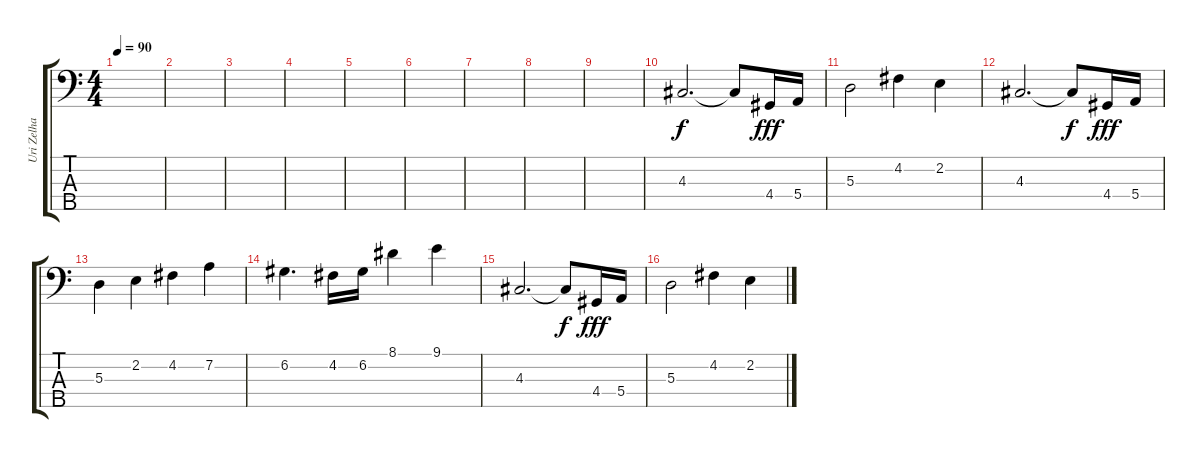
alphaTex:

\track ("Uri Zelha " "Uri Zelha ") {instrument electricbassfinger}
\staff {score tabs}
\tuning (G2 D2 A1 E1 B0) {hide}
\ts (4 4)
\tempo 90
\clef f4
\ks c
|
|
|
|
|
|
|
|
|
4.3.2{d} 4.3{t}.8{dy f} 4.4.16{dy fff} 5.4.16 |
5.3.2 4.2.4 2.2.4 |
4.3.2{d} 4.3{t}.8{dy f} 4.4.16{dy fff} 5.4.16 |
5.3.4 2.2.4 4.2.4 7.2.4 |
6.2.4{d} 4.2.16 6.2.16 8.1.4 9.1.4 |
4.3.2{d} 4.3{t}.8{dy f} 4.4.16{dy fff} 5.4.16 |
5.3.2 4.2.4 2.2.4
